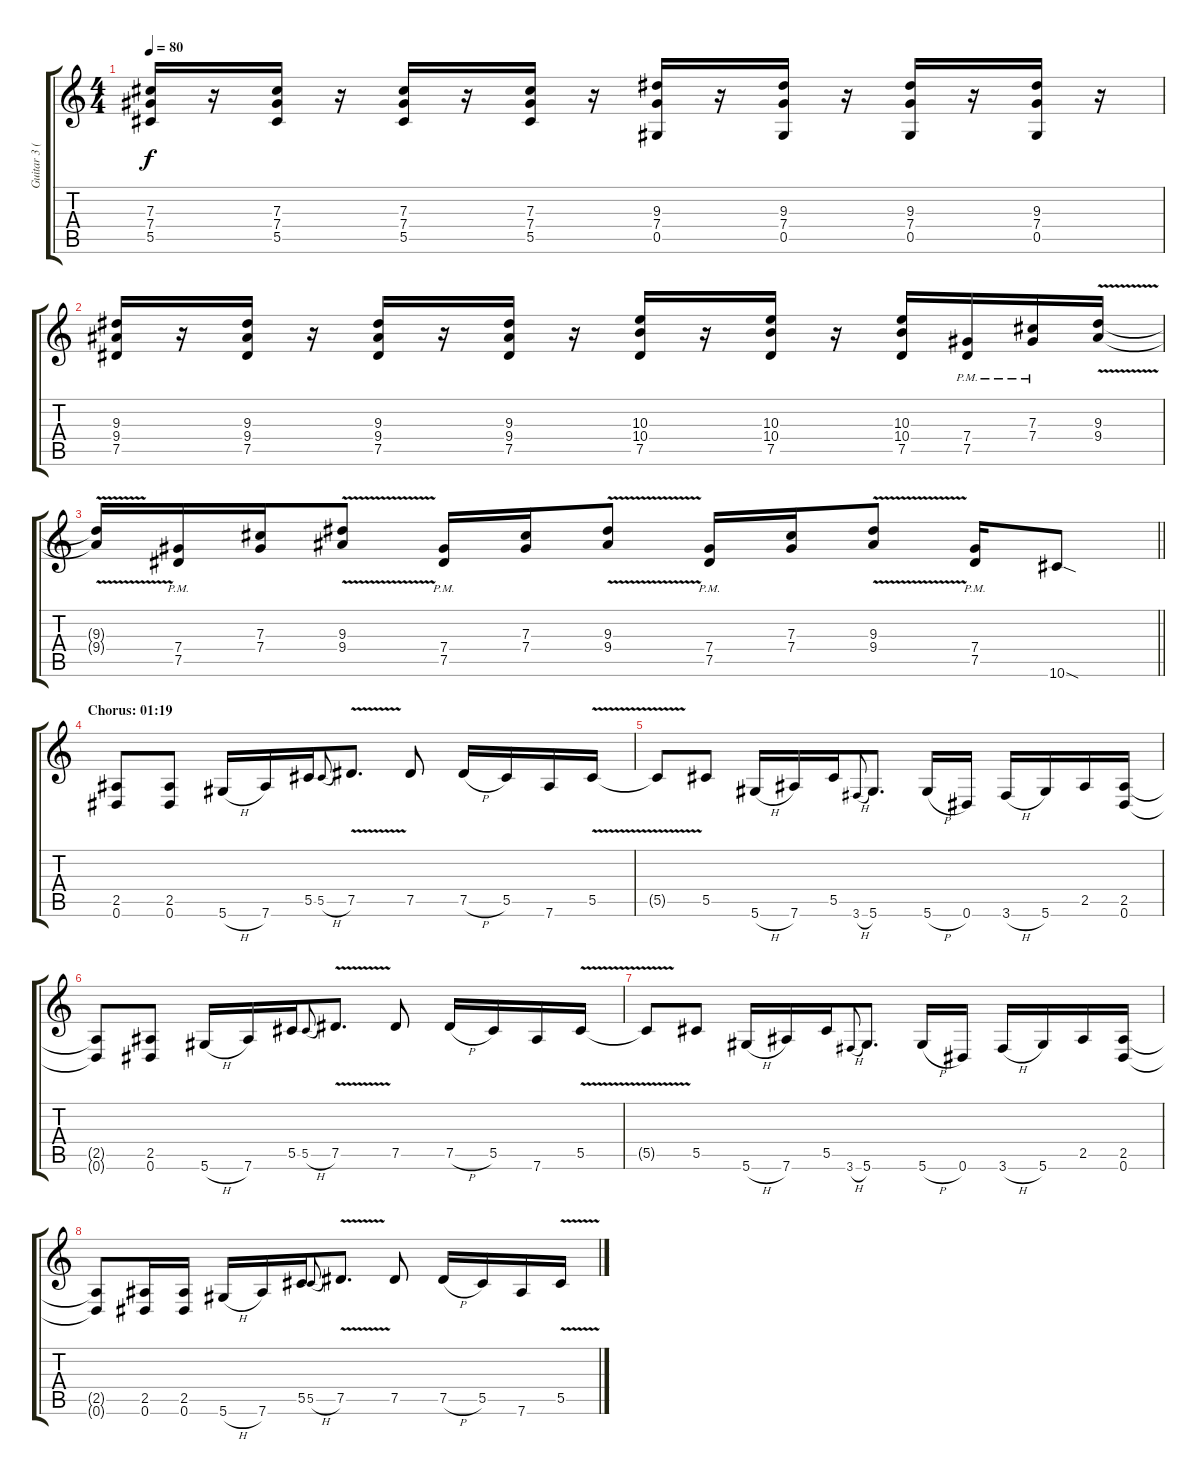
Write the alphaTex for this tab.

\track ("Guitar 3 (Distortion)" "Guitar 3 (") {instrument distortionguitar}
\staff {score tabs}
\tuning (Eb4 Bb3 Gb3 Db3 Ab2 Eb2) {hide}
\ts (4 4)
\tempo 80
\clef g2
\ks c
(7.3 7.4 5.5).16{dy f} r.16 (7.3 7.4 5.5).16 r.16 (7.3 7.4 5.5).16 r.16 (7.3 7.4 5.5).16 r.16 (9.3 7.4 0.5).16 r.16 (9.3 7.4 0.5).16 r.16 (9.3 7.4 0.5).16 r.16 (9.3 7.4 0.5).16 r.16 |
(9.3 9.4 7.5).16 r.16 (9.3 9.4 7.5).16 r.16 (9.3 9.4 7.5).16 r.16 (9.3 9.4 7.5).16 r.16 (10.3 10.4 7.5).16 r.16 (10.3 10.4 7.5).16 r.16 (10.3 10.4 7.5).16 (7.4{pm} 7.5{pm}).16 (7.3{pm} 7.4{pm}).16 (9.3{v} 9.4{v}).16 |
\barLineRight lightlight
(9.3{t} 9.4{t}).16 (7.4{pm} 7.5{pm}).16 (7.3 7.4).16 (9.3{v} 9.4{v}).8 (7.4{pm} 7.5{pm}).16 (7.3 7.4).16 (9.3{v} 9.4{v}).8 (7.4{pm} 7.5{pm}).16 (7.3 7.4).16 (9.3{v} 9.4{v}).8 (7.4{pm} 7.5{pm}).16 10.6{sod}.8 |
\section ("" "Chorus: 01:19")
(2.5 0.6).8 (2.5 0.6).8 5.6{h}.16 7.6.16 5.5.16 5.5{h}.8{gr onbeat} 7.5{v}.8{d} 7.5.8 7.5{h}.16 5.5.16 7.6.16 5.5{v}.16 |
5.5{t}.8 5.5.8 5.6{h}.16 7.6.16 5.5.16 3.6{h}.8{gr onbeat} 5.6.8{d} 5.6{h}.16 0.6.16 3.6{h}.16 5.6.16 2.5.16 (2.5 0.6).16 |
(2.5{t} 0.6{t}).8 (2.5 0.6).8 5.6{h}.16 7.6.16 5.5.16 5.5{h}.8{gr onbeat} 7.5{v}.8{d} 7.5.8 7.5{h}.16 5.5.16 7.6.16 5.5{v}.16 |
5.5{t}.8 5.5.8 5.6{h}.16 7.6.16 5.5.16 3.6{h}.8{gr onbeat} 5.6.8{d} 5.6{h}.16 0.6.16 3.6{h}.16 5.6.16 2.5.16 (2.5 0.6).16 |
(2.5{t} 0.6{t}).8 (2.5 0.6).16 (2.5 0.6).16 5.6{h}.16 7.6.16 5.5.16 5.5{h}.8{gr onbeat} 7.5{v}.8{d} 7.5.8 7.5{h}.16 5.5.16 7.6.16 5.5{v}.16
